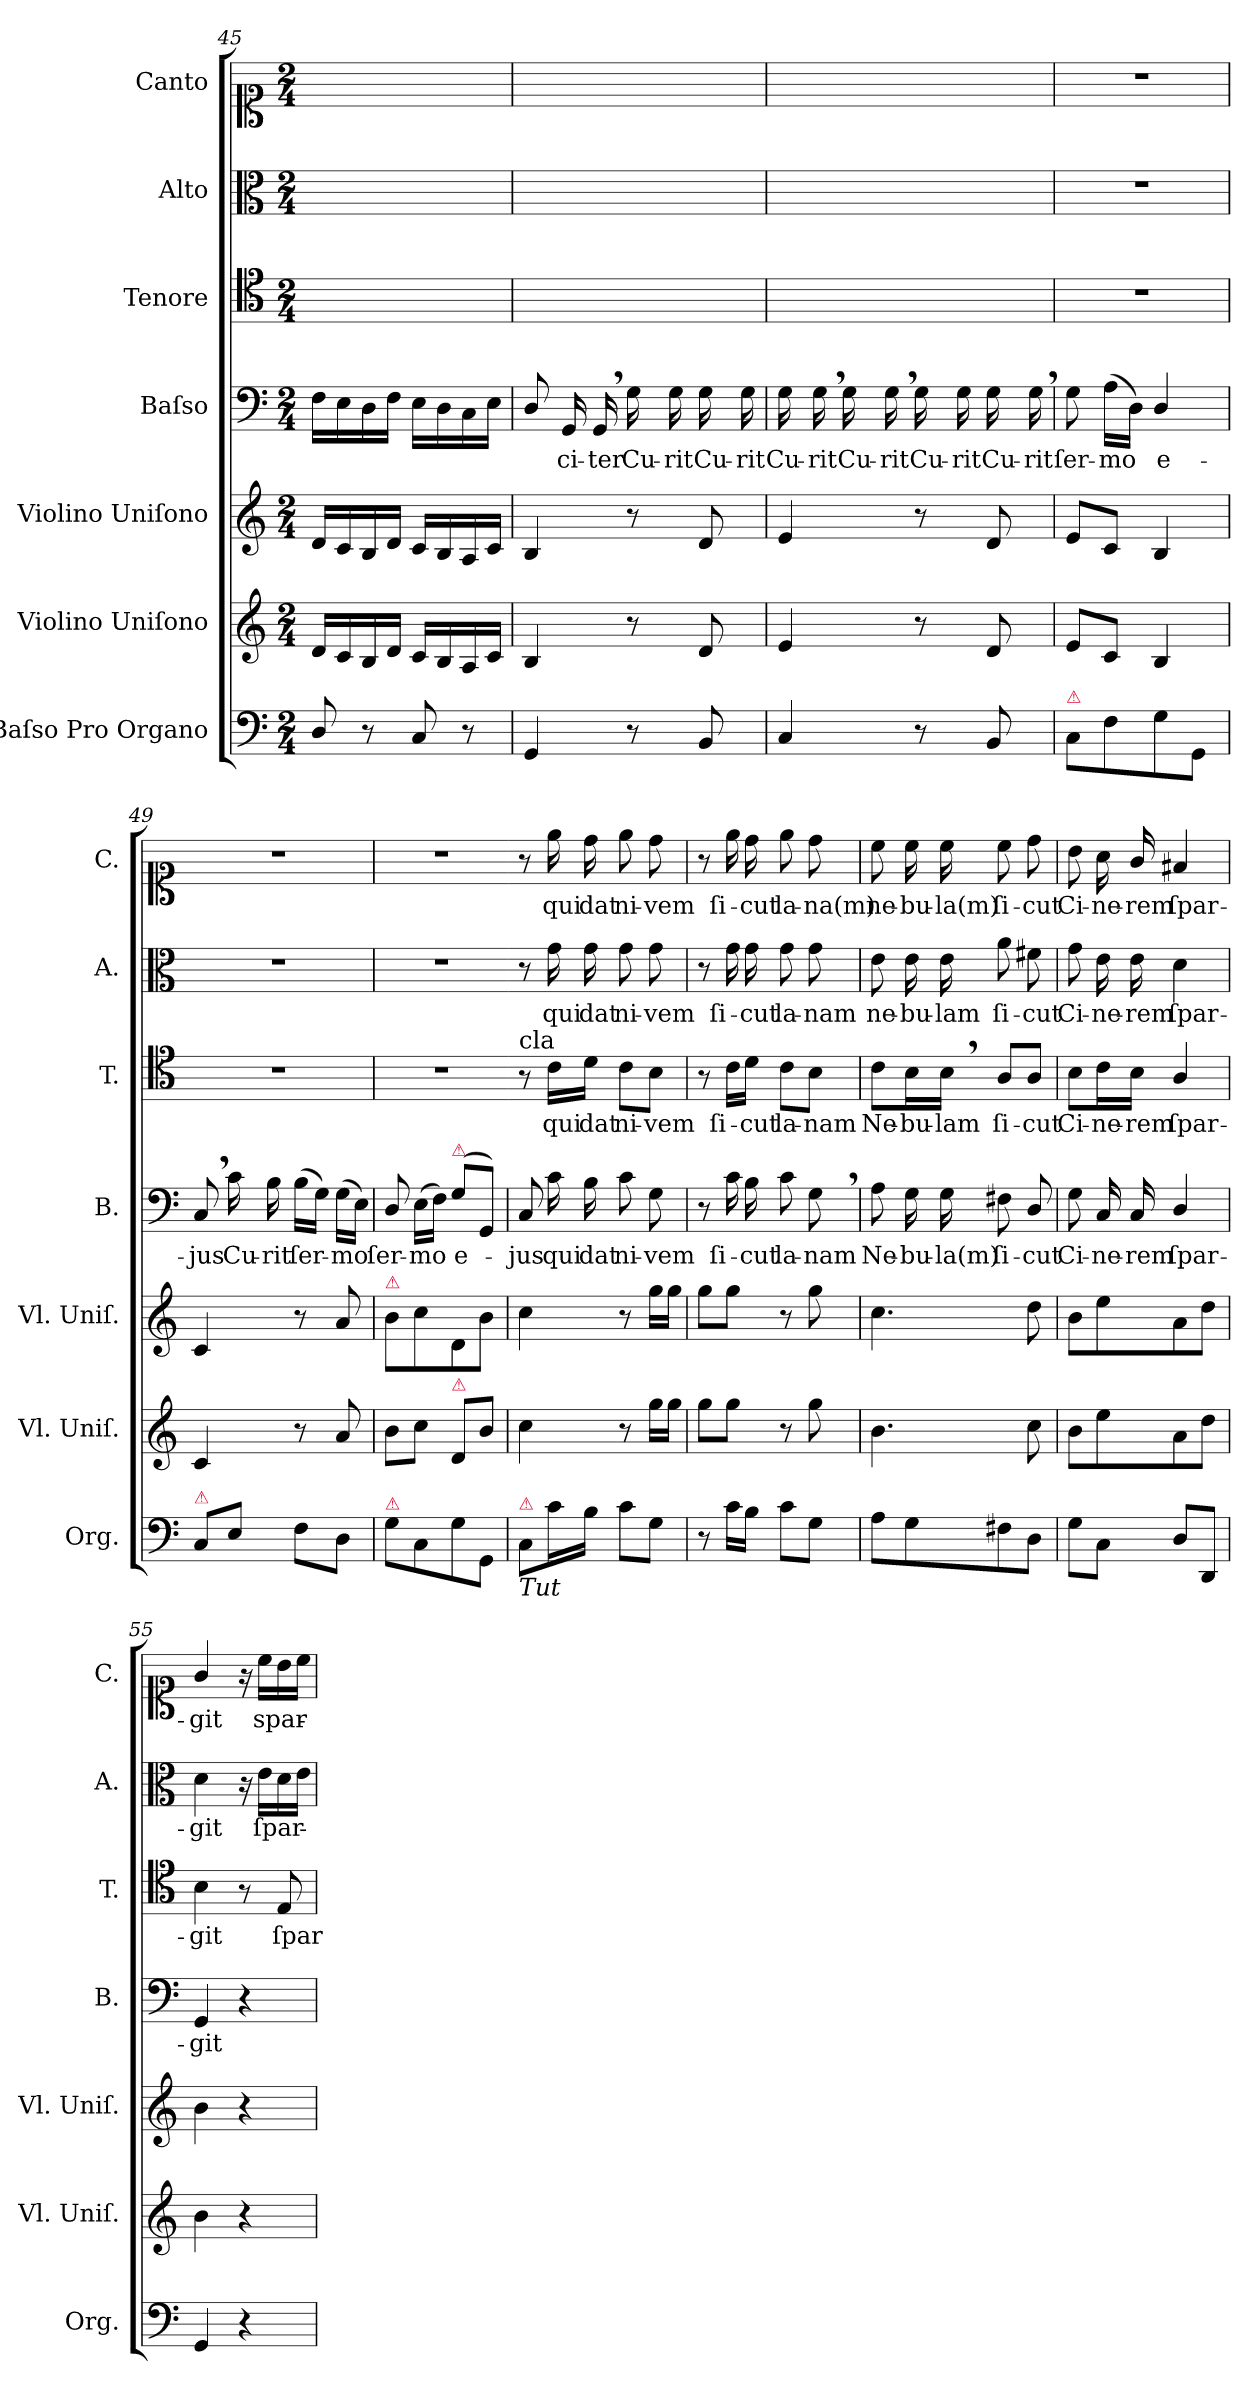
**kern	**kern	**kern	**kern	**text	**kern	**text	**kern	**text	**kern	**text
*part7	*part6	*part5	*part4	*part4	*part3	*part3	*part2	*part2	*part1	*part1
*staff7	*staff6	*staff5	*staff4	*staff4	*staff3	*staff3	*staff2	*staff2	*staff1	*staff1
*I"Baſso Pro Organo	*I"Violino Uniſono	*I"Violino Uniſono	*I"Baſso	*	*I"Tenore	*	*I"Alto	*	*I"Canto	*
*I'Org.	*I'Vl. Uniſ.	*I'Vl. Uniſ.	*I'B.	*	*I'T.	*	*I'A.	*	*I'C.	*
*clefF4	*clefG2	*clefG2	*clefF4	*	*clefC4	*	*clefC3	*	*clefC1	*
*k[]	*k[]	*k[]	*k[]	*	*k[]	*	*k[]	*	*k[]	*
*M2/4	*M2/4	*M2/4	*M2/4	*	*M2/4	*	*M2/4	*	*M2/4	*
=45	=45	=45	=45	=45	=45	=45	=45	=45	=45	=45
8D/	16d/LL	16d/LL	16F\LL	.	2ryy	.	2ryy	.	2ryy	.
.	16c/	16c/	16E\	.	.	.	.	.	.	.
8r	16B/	16B/	16D\	.	.	.	.	.	.	.
.	16d/JJ	16d/JJ	16F\JJ	.	.	.	.	.	.	.
8C/	16c/LL	16c/LL	16E\LL	.	.	.	.	.	.	.
.	16B/	16B/	16D\	.	.	.	.	.	.	.
8r	16A/	16A/	16C\	.	.	.	.	.	.	.
.	16c/JJ	16c/JJ	16E\JJ	.	.	.	.	.	.	.
=46	=46	=46	=46	=46	=46	=46	=46	=46	=46	=46
4GG/	4B/	4B/	8D/	.	2ryy	.	2ryy	.	2ryy	.
.	.	.	16GG/	-ci-	.	.	.	.	.	.
.	.	.	16GG,/	-ter	.	.	.	.	.	.
8r	8r	8r	16G\	Cu-	.	.	.	.	.	.
.	.	.	16G\	-rit	.	.	.	.	.	.
8BB/	8d/	8d/	16G\	Cu-	.	.	.	.	.	.
.	.	.	16G\	-rit	.	.	.	.	.	.
=47	=47	=47	=47	=47	=47	=47	=47	=47	=47	=47
4C/	4e/	4e/	16G\	Cu-	2ryy	.	2ryy	.	2ryy	.
.	.	.	16G,\	-rit	.	.	.	.	.	.
!	!	!	!	!LO:LY:i	!	!	!	!	!	!
.	.	.	16G\	Cu-	.	.	.	.	.	.
!	!	!	!	!LO:LY:i	!	!	!	!	!	!
.	.	.	16G,\	-rit	.	.	.	.	.	.
8r	8r	8r	16G\	Cu-	.	.	.	.	.	.
.	.	.	16G\	-rit	.	.	.	.	.	.
!	!	!	!	!LO:LY:i	!	!	!	!	!	!
8BB/	8d/	8d/	16G\	Cu-	.	.	.	.	.	.
!	!	!	!	!LO:LY:i	!	!	!	!	!	!
.	.	.	16G,\	-rit	.	.	.	.	.	.
=48	=48	=48	=48	=48	=48	=48	=48	=48	=48	=48
!LO:TX:a:color=crimson:t=⚠	!	!	!	!	!	!	!	!	!	!
8C\L	8e/L	8e/L	8G\	ſer-	2r	.	2r	.	2r	.
8F\	8c/J	8c/J	(>16A\LL	-mo	.	.	.	.	.	.
.	.	.	16D\JJ)	.	.	.	.	.	.	.
8G\	4B/	4B/	4D/	e-	.	.	.	.	.	.
8GG/J	.	.	.	.	.	.	.	.	.	.
=49	=49	=49	=49	=49	=49	=49	=49	=49	=49	=49
!LO:TX:a:color=crimson:t=⚠	!	!	!	!	!	!	!	!	!	!
8C/L	4c/	4c/	8C,/	-jus	2r	.	2r	.	2r	.
8E\J	.	.	16c\	Cu-	.	.	.	.	.	.
.	.	.	16B\	-rit	.	.	.	.	.	.
8F\L	8r	8r	(>16B\LL	ſer-	.	.	.	.	.	.
.	.	.	16G\JJ)	.	.	.	.	.	.	.
8D\J	8a/	8a/	(>16G\LL	-mo	.	.	.	.	.	.
.	.	.	16E\JJ)	.	.	.	.	.	.	.
=50	=50	=50	=50	=50	=50	=50	=50	=50	=50	=50
!	!	!LO:TX:a:color=crimson:t=⚠	!	!	!	!	!	!	!	!
!LO:TX:a:color=crimson:t=⚠	!	!	!	!	!	!	!	!	!	!
8G\L	8b\L	8b\L	8D/	ſer-	2r	.	2r	.	2r	.
8C\	8cc\J	8cc\	(>16E\LL	-mo	.	.	.	.	.	.
.	.	.	16F\JJ)	.	.	.	.	.	.	.
!	!	!	!LO:TX:a:color=crimson:t=⚠	!	!	!	!	!	!	!
!	!LO:TX:a:color=crimson:t=⚠	!	!	!	!	!	!	!	!	!
8G\	8d/L	8d/	(<8G\L	e-	.	.	.	.	.	.
8GG/J	8b\J	8b\J	8GG/J)	.	.	.	.	.	.	.
=51	=51	=51	=51	=51-	=51-	=51-	=51-	=51-	=51-	=51-
!	!	!	!	!	!LO:TX:a:t=cla	!	!	!	!	!
!LO:TX:a:color=crimson:t=⚠	!	!	!	!	!	!	!	!	!	!
!LO:TX:b:i:t=Tut	!	!	!	!	!	!	!	!	!	!
8C/L	4cc\	4cc\	8C/	-jus	8r	.	8r	.	8r	.
16c\L	.	.	16c\	qui	16c\LL	qui	16g\	qui	16ee\	qui
16B\JJ	.	.	16B\	dat	16d\JJ	dat	16g\	dat	16dd\	dat
8c\L	8r	8r	8c\	ni-	8c\L	ni-	8g\	ni-	8ee\	ni-
8G\J	16gg\LL	16gg\LL	8G\	-vem	8B\J	-vem	8g\	-vem	8dd\	-vem
.	16gg\JJ	16gg\JJ	.	.	.	.	.	.	.	.
=52	=52	=52	=52	=52	=52	=52	=52	=52	=52	=52
8r	8gg\L	8gg\L	8r	.	8r	.	8r	.	8r	.
16c\LL	8gg\J	8gg\J	16c\	ſi-	16c\LL	ſi-	16g\	ſi-	16ee\	ſi-
16B\JJ	.	.	16B\	-cut	16d\JJ	-cut	16g\	-cut	16dd\	-cut
8c\L	8r	8r	8c\	la-	8c\L	la-	8g\	la-	8ee\	la-
8G\J	8gg\	8gg\	8G,\	-nam	8B\J	-nam	8g\	-nam	8dd\	-na(m)
=53	=53	=53	=53	=53	=53	=53	=53	=53	=53	=53
8A\L	4.b\	4.cc\	8A\	Ne-	8c\L	Ne-	8e\	ne-	8cc\	ne-
8G\	.	.	16G\	-bu-	16B\L	-bu-	16e\	-bu-	16cc\	-bu-
.	.	.	16G\	-la(m)	16B,\JJ	-lam	16e\	-lam	16cc\	-la(m)
8F#X\	.	.	8F#X\	ſi-	8A/L	ſi-	8a\	ſi-	8cc\	ſi-
8D\J	8cc\	8dd\	8D/	-cut	8A/J	-cut	8f#X\	-cut	8dd\	-cut
=54	=54	=54	=54	=54	=54	=54	=54	=54	=54	=54
8G\L	8b\L	8b\L	8G\	Ci-	8B\L	Ci-	8g\	Ci-	8b\	Ci-
8C\J	8ee\	8ee\	16C/	-ne-	16c\L	-ne-	16e\	-ne-	16a\	-ne-
.	.	.	16C/	-rem	16B\JJ	-rem	16e\	-rem	16g/	-rem
8D/L	8a\	8a\	4D/	ſpar-	4A/	ſpar-	4d\	ſpar-	4f#X/	ſpar-
8DD/J	8dd\J	8dd\J	.	.	.	.	.	.	.	.
=55	=55	=55	=55	=55	=55	=55	=55	=55	=55	=55
4GG/	4b\	4b\	4GG/	-git	4B\	-git	4d\	-git	4g/	-git
4r	4r	4r	4r	.	8r	.	16r	.	16r	.
.	.	.	.	.	.	.	16e\LL	ſpar-	16cc\LL	spar-
.	.	.	.	.	8E/	ſpar-	16d\	.	16b\	.
.	.	.	.	.	.	.	16e\JJ	.	16cc\JJ	.
=	=	=	=	=	=	=	=	=	=	=
*-	*-	*-	*-	*-	*-	*-	*-	*-	*-	*-
